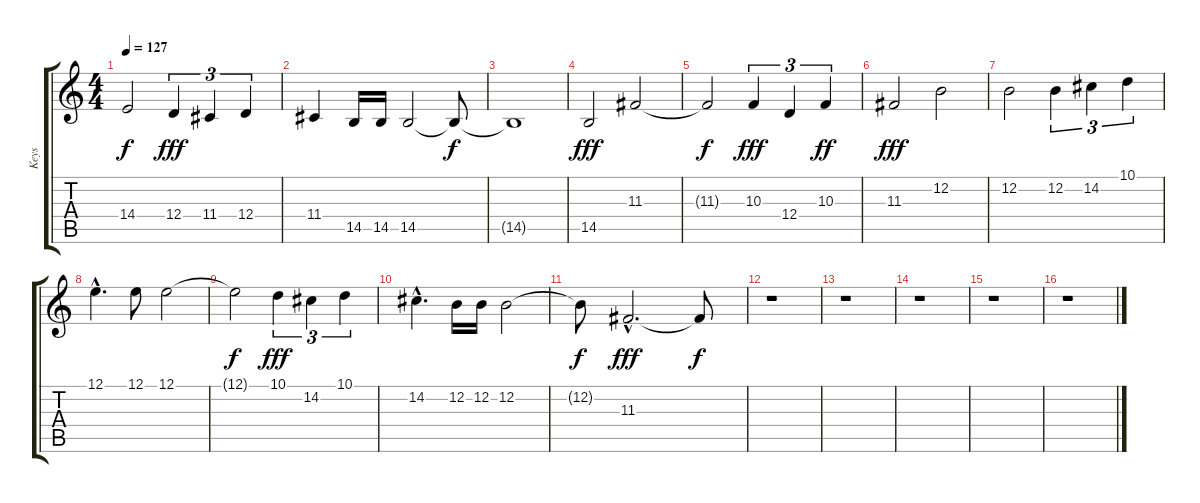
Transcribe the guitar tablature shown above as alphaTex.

\track ("Keys" "Keys") {instrument churchorgan}
\staff {score tabs}
\tuning (E4 B3 G3 D3 A2 E2) {hide}
\ts (4 4)
\tempo 127
\clef g2
\ks c
14.4{t}.2{dy f} 12.4.4{tu (3 2) dy fff} 11.4.4{tu (3 2)} 12.4.4{tu (3 2)} |
11.4.4 14.5.16 14.5.16 14.5.2 14.5{t}.8{dy f} |
14.5{t}.1 |
14.5.2{dy fff} 11.3.2 |
11.3{t}.2{dy f} 10.3.4{tu (3 2) dy fff} 12.4.4{tu (3 2)} 10.3.4{tu (3 2) dy ff} |
11.3.2{dy fff} 12.2.2 |
12.2.2 12.2.4{tu (3 2)} 14.2.4{tu (3 2)} 10.1.4{tu (3 2)} |
12.1{hac}.4{d} 12.1.8 12.1.2 |
12.1{t}.2{dy f} 10.1.4{tu (3 2) dy fff} 14.2.4{tu (3 2)} 10.1.4{tu (3 2)} |
14.2{hac}.4{d} 12.2.16 12.2.16 12.2.2 |
12.2{t}.8{dy f} 11.3{hac}.2{d dy fff} 11.3{t}.8{dy f} |
r.1 |
r.1 |
r.1 |
r.1 |
r.1
